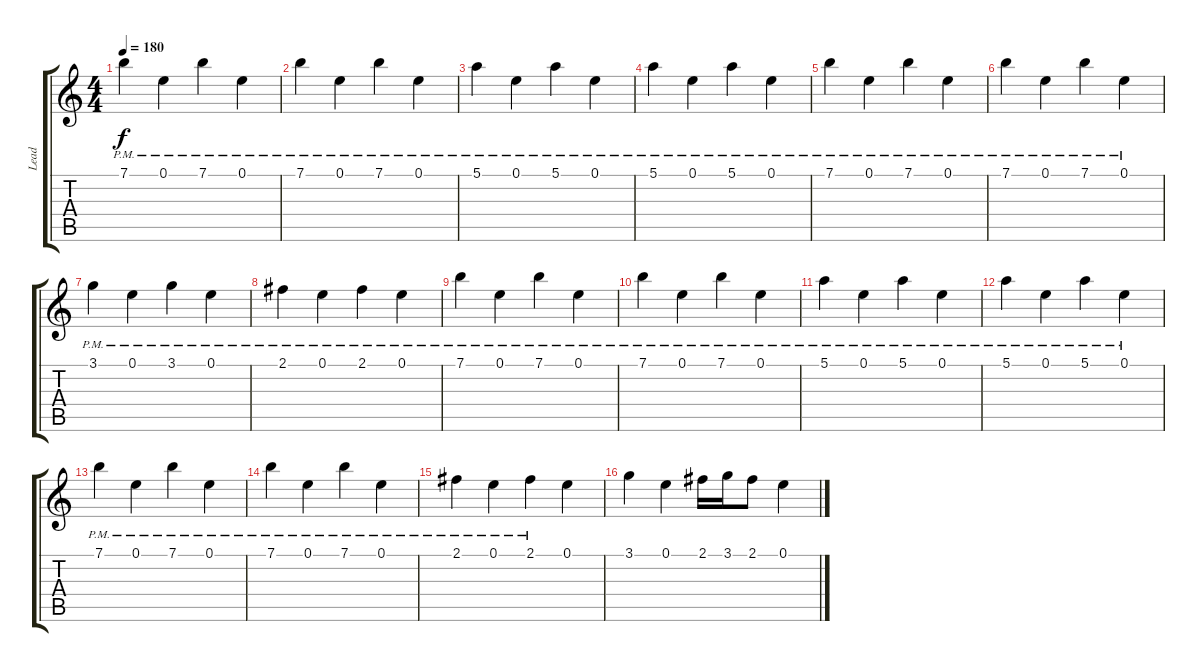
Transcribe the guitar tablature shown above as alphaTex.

\track ("Lead" "Lead") {instrument distortionguitar}
\staff {score tabs}
\tuning (E4 B3 G3 D3 A2 E2) {hide}
\ts (4 4)
\tempo 180
\clef g2
\ks c
7.1{pm}.4{dy f} 0.1{pm}.4 7.1{pm}.4 0.1{pm}.4 |
7.1{pm}.4 0.1{pm}.4 7.1{pm}.4 0.1{pm}.4 |
5.1{pm}.4 0.1{pm}.4 5.1{pm}.4 0.1{pm}.4 |
5.1{pm}.4 0.1{pm}.4 5.1{pm}.4 0.1{pm}.4 |
7.1{pm}.4 0.1{pm}.4 7.1{pm}.4 0.1{pm}.4 |
7.1{pm}.4 0.1{pm}.4 7.1{pm}.4 0.1{pm}.4 |
3.1{pm}.4 0.1{pm}.4 3.1{pm}.4 0.1{pm}.4 |
2.1{pm}.4 0.1{pm}.4 2.1{pm}.4 0.1{pm}.4 |
7.1{pm}.4 0.1{pm}.4 7.1{pm}.4 0.1{pm}.4 |
7.1{pm}.4 0.1{pm}.4 7.1{pm}.4 0.1{pm}.4 |
5.1{pm}.4 0.1{pm}.4 5.1{pm}.4 0.1{pm}.4 |
5.1{pm}.4 0.1{pm}.4 5.1{pm}.4 0.1{pm}.4 |
7.1{pm}.4 0.1{pm}.4 7.1{pm}.4 0.1{pm}.4 |
7.1{pm}.4 0.1{pm}.4 7.1{pm}.4 0.1{pm}.4 |
2.1{pm}.4 0.1{pm}.4 2.1{pm}.4 0.1.4 |
3.1.4 0.1.4 2.1.16 3.1.16 2.1.8 0.1.4
